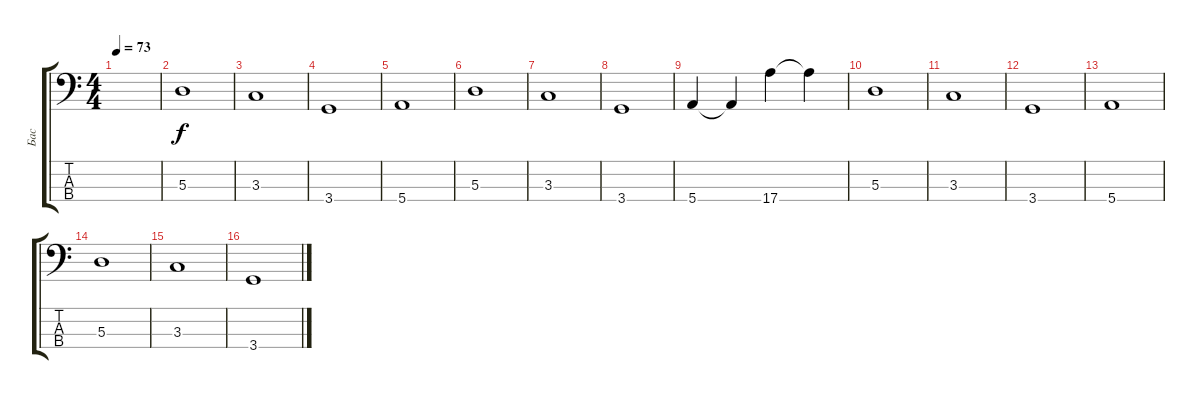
\track ("Бас" "Бас") {instrument electricbassfinger}
\staff {score tabs}
\tuning (G2 D2 A1 E1) {hide}
\ts (4 4)
\tempo 73
\clef f4
\ks c
|
5.3.1 |
3.3.1 |
3.4.1 |
5.4.1 |
5.3.1 |
3.3.1 |
3.4.1 |
5.4.4 5.4{t}.4 17.4.4 17.4{t}.4 |
5.3.1 |
3.3.1 |
3.4.1 |
5.4.1 |
5.3.1 |
3.3.1 |
3.4.1
